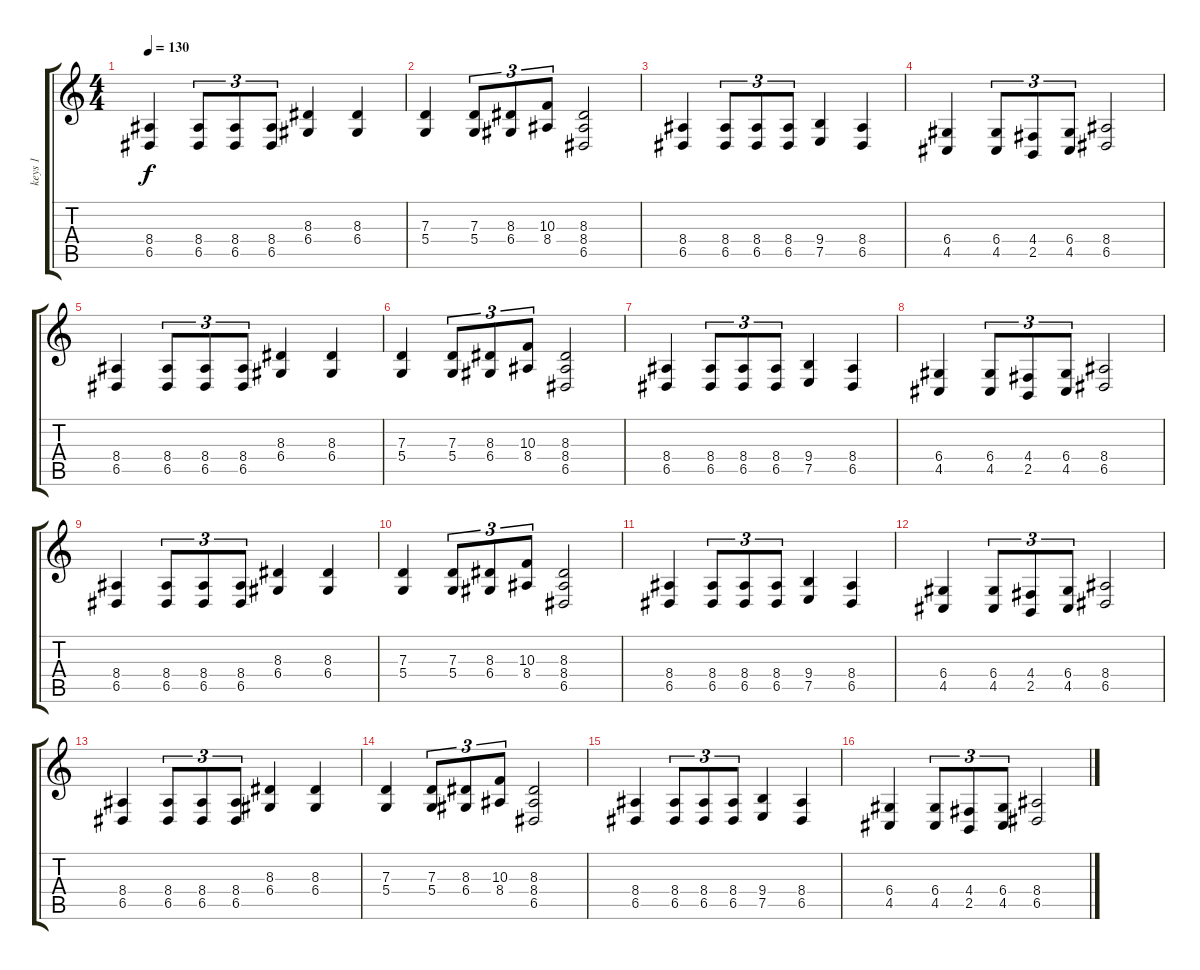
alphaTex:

\track ("keys 1" "keys 1") {instrument stringensemble1}
\staff {score tabs}
\tuning (E4 B3 G3 D3 A2 E2) {hide}
\ts (4 4)
\tempo 130
\clef g2
\ks c
(8.4 6.5).4{dy f instrument stringensemble1} (8.4 6.5).8{tu (3 2)} (8.4 6.5).8{tu (3 2)} (8.4 6.5).8{tu (3 2)} (8.3 6.4).4 (8.3 6.4).4 |
(7.3 5.4).4 (7.3 5.4).8{tu (3 2)} (8.3 6.4).8{tu (3 2)} (10.3 8.4).8{tu (3 2)} (8.3 8.4 6.5).2 |
(8.4 6.5).4 (8.4 6.5).8{tu (3 2)} (8.4 6.5).8{tu (3 2)} (8.4 6.5).8{tu (3 2)} (9.4 7.5).4 (8.4 6.5).4 |
(6.4 4.5).4 (6.4 4.5).8{tu (3 2)} (4.4 2.5).8{tu (3 2)} (6.4 4.5).8{tu (3 2)} (8.4 6.5).2 |
(8.4 6.5).4 (8.4 6.5).8{tu (3 2)} (8.4 6.5).8{tu (3 2)} (8.4 6.5).8{tu (3 2)} (8.3 6.4).4 (8.3 6.4).4 |
(7.3 5.4).4 (7.3 5.4).8{tu (3 2)} (8.3 6.4).8{tu (3 2)} (10.3 8.4).8{tu (3 2)} (8.3 8.4 6.5).2 |
(8.4 6.5).4 (8.4 6.5).8{tu (3 2)} (8.4 6.5).8{tu (3 2)} (8.4 6.5).8{tu (3 2)} (9.4 7.5).4 (8.4 6.5).4 |
(6.4 4.5).4 (6.4 4.5).8{tu (3 2)} (4.4 2.5).8{tu (3 2)} (6.4 4.5).8{tu (3 2)} (8.4 6.5).2 |
(8.4 6.5).4 (8.4 6.5).8{tu (3 2)} (8.4 6.5).8{tu (3 2)} (8.4 6.5).8{tu (3 2)} (8.3 6.4).4 (8.3 6.4).4 |
(7.3 5.4).4 (7.3 5.4).8{tu (3 2)} (8.3 6.4).8{tu (3 2)} (10.3 8.4).8{tu (3 2)} (8.3 8.4 6.5).2 |
(8.4 6.5).4 (8.4 6.5).8{tu (3 2)} (8.4 6.5).8{tu (3 2)} (8.4 6.5).8{tu (3 2)} (9.4 7.5).4 (8.4 6.5).4 |
(6.4 4.5).4 (6.4 4.5).8{tu (3 2)} (4.4 2.5).8{tu (3 2)} (6.4 4.5).8{tu (3 2)} (8.4 6.5).2 |
(8.4 6.5).4 (8.4 6.5).8{tu (3 2)} (8.4 6.5).8{tu (3 2)} (8.4 6.5).8{tu (3 2)} (8.3 6.4).4 (8.3 6.4).4 |
(7.3 5.4).4 (7.3 5.4).8{tu (3 2)} (8.3 6.4).8{tu (3 2)} (10.3 8.4).8{tu (3 2)} (8.3 8.4 6.5).2 |
(8.4 6.5).4 (8.4 6.5).8{tu (3 2)} (8.4 6.5).8{tu (3 2)} (8.4 6.5).8{tu (3 2)} (9.4 7.5).4 (8.4 6.5).4 |
(6.4 4.5).4 (6.4 4.5).8{tu (3 2)} (4.4 2.5).8{tu (3 2)} (6.4 4.5).8{tu (3 2)} (8.4 6.5).2
